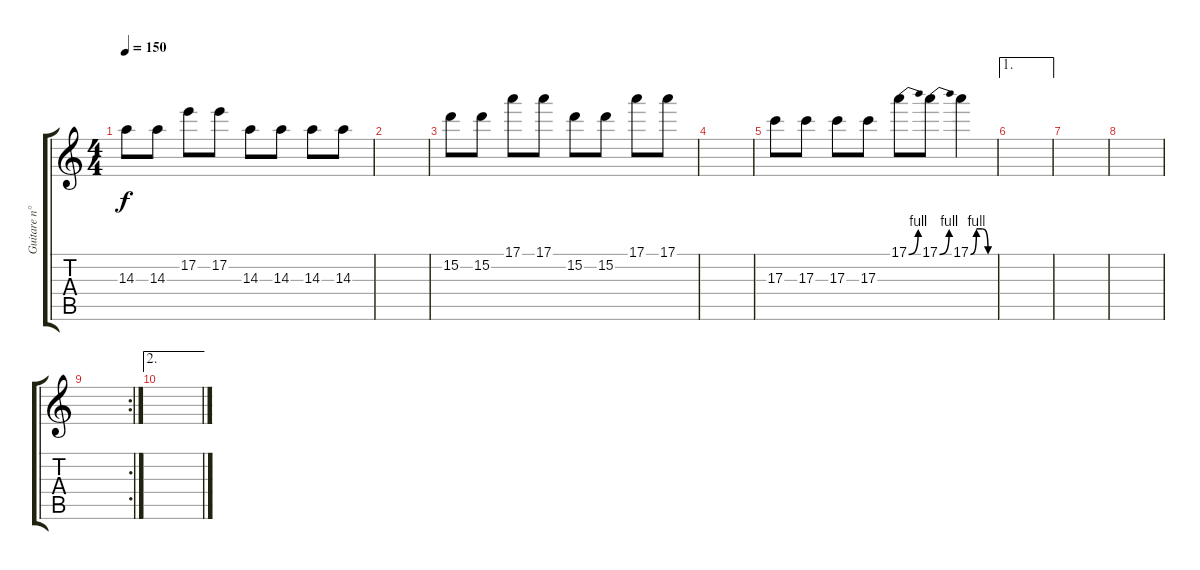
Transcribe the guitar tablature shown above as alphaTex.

\track ("Guitare n°2" "Guitare n°") {instrument overdrivenguitar}
\staff {score tabs}
\tuning (E4 B3 G3 D3 A2 E2) {hide}
\ts (4 4)
\tempo 150
\clef g2
\ks c
14.3.8{dy f} 14.3.8 17.2.8 17.2.8 14.3.8 14.3.8 14.3.8 14.3.8 |
|
15.2.8 15.2.8 17.1.8 17.1.8 15.2.8 15.2.8 17.1.8 17.1.8 |
|
17.3.8 17.3.8 17.3.8 17.3.8 17.1{be (bend 0 0 60 4)}.8 17.1{be (bend 0 0 60 4)}.8 17.1{be (custom 0 0 15 4 30 4 45 0 60 0)}.4 |
\ae 1
|
|
|
\rc 2
|
\ae 2
